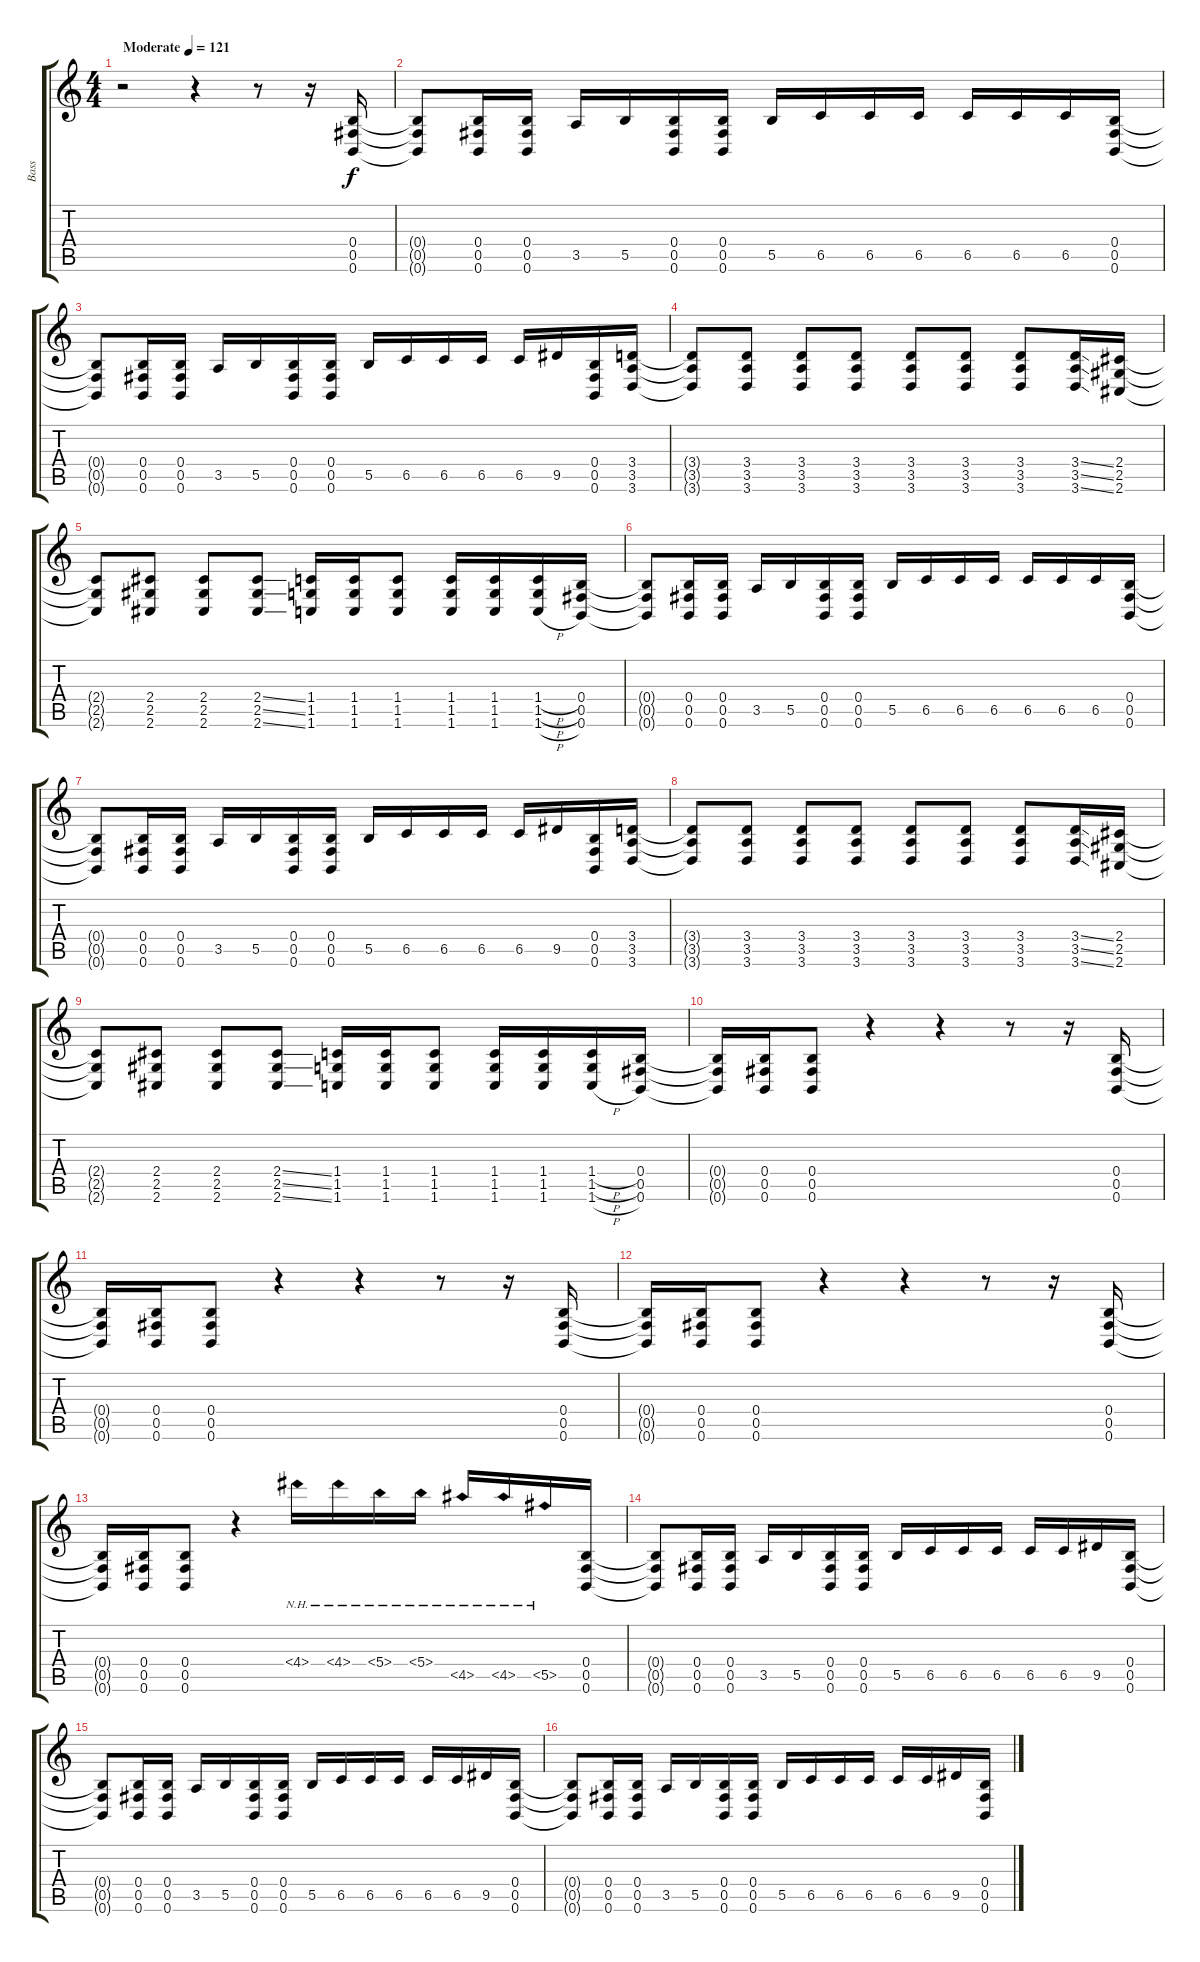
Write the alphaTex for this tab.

\track ("Bass" "Bass") {instrument electricbassfinger}
\staff {score tabs}
\tuning (Db4 Ab3 E3 B2 Gb2 B1) {hide}
\ts (4 4)
\tempo (121 "Moderate")
\clef g2
\ks c
r.2{dy f instrument electricbassfinger} r.4 r.8 r.16 (0.4 0.5 0.6).16 |
(0.4{t} 0.5{t} 0.6{t}).8 (0.4 0.5 0.6).16 (0.4 0.5 0.6).16 3.5.16 5.5.16 (0.4 0.5 0.6).16 (0.4 0.5 0.6).16 5.5.16 6.5.16 6.5.16 6.5.16 6.5.16 6.5.16 6.5.16 (0.4 0.5 0.6).16 |
(0.4{t} 0.5{t} 0.6{t}).8 (0.4 0.5 0.6).16 (0.4 0.5 0.6).16 3.5.16 5.5.16 (0.4 0.5 0.6).16 (0.4 0.5 0.6).16 5.5.16 6.5.16 6.5.16 6.5.16 6.5.16 9.5.16 (0.4 0.5 0.6).16 (3.4 3.5 3.6).16 |
(3.4{t} 3.5{t} 3.6{t}).8 (3.4 3.5 3.6).8 (3.4 3.5 3.6).8 (3.4 3.5 3.6).8 (3.4 3.5 3.6).8 (3.4 3.5 3.6).8 (3.4 3.5 3.6).8 (3.4{ss} 3.5{ss} 3.6{ss}).16 (2.4 2.5 2.6).16 |
(2.4{t} 2.5{t} 2.6{t}).8 (2.4 2.5 2.6).8 (2.4 2.5 2.6).8 (2.4{ss} 2.5{ss} 2.6{ss}).8 (1.4 1.5 1.6).16 (1.4 1.5 1.6).16 (1.4 1.5 1.6).8 (1.4 1.5 1.6).16 (1.4 1.5 1.6).16 (1.4{h} 1.5{h} 1.6{h}).16 (0.4 0.5 0.6).16 |
(0.4{t} 0.5{t} 0.6{t}).8 (0.4 0.5 0.6).16 (0.4 0.5 0.6).16 3.5.16 5.5.16 (0.4 0.5 0.6).16 (0.4 0.5 0.6).16 5.5.16 6.5.16 6.5.16 6.5.16 6.5.16 6.5.16 6.5.16 (0.4 0.5 0.6).16 |
(0.4{t} 0.5{t} 0.6{t}).8 (0.4 0.5 0.6).16 (0.4 0.5 0.6).16 3.5.16 5.5.16 (0.4 0.5 0.6).16 (0.4 0.5 0.6).16 5.5.16 6.5.16 6.5.16 6.5.16 6.5.16 9.5.16 (0.4 0.5 0.6).16 (3.4 3.5 3.6).16 |
(3.4{t} 3.5{t} 3.6{t}).8 (3.4 3.5 3.6).8 (3.4 3.5 3.6).8 (3.4 3.5 3.6).8 (3.4 3.5 3.6).8 (3.4 3.5 3.6).8 (3.4 3.5 3.6).8 (3.4{ss} 3.5{ss} 3.6{ss}).16 (2.4 2.5 2.6).16 |
(2.4{t} 2.5{t} 2.6{t}).8 (2.4 2.5 2.6).8 (2.4 2.5 2.6).8 (2.4{ss} 2.5{ss} 2.6{ss}).8 (1.4 1.5 1.6).16 (1.4 1.5 1.6).16 (1.4 1.5 1.6).8 (1.4 1.5 1.6).16 (1.4 1.5 1.6).16 (1.4{h} 1.5{h} 1.6{h}).16 (0.4 0.5 0.6).16 |
(0.4{t} 0.5{t} 0.6{t}).16 (0.4 0.5 0.6).16 (0.4 0.5 0.6).8 r.4 r.4 r.8 r.16 (0.4 0.5 0.6).16 |
(0.4{t} 0.5{t} 0.6{t}).16 (0.4 0.5 0.6).16 (0.4 0.5 0.6).8 r.4 r.4 r.8 r.16 (0.4 0.5 0.6).16 |
(0.4{t} 0.5{t} 0.6{t}).16 (0.4 0.5 0.6).16 (0.4 0.5 0.6).8 r.4 r.4 r.8 r.16 (0.4 0.5 0.6).16 |
(0.4{t} 0.5{t} 0.6{t}).16 (0.4 0.5 0.6).16 (0.4 0.5 0.6).8 r.4 4.4{nh}.16 4.4{nh}.16 5.4{nh}.16 5.4{nh}.16 4.5{nh}.16 4.5{nh}.16 5.5{nh}.16 (0.4 0.5 0.6).16 |
(0.4{t} 0.5{t} 0.6{t}).8 (0.4 0.5 0.6).16 (0.4 0.5 0.6).16 3.5.16 5.5.16 (0.4 0.5 0.6).16 (0.4 0.5 0.6).16 5.5.16 6.5.16 6.5.16 6.5.16 6.5.16 6.5.16 9.5.16 (0.4 0.5 0.6).16 |
(0.4{t} 0.5{t} 0.6{t}).8 (0.4 0.5 0.6).16 (0.4 0.5 0.6).16 3.5.16 5.5.16 (0.4 0.5 0.6).16 (0.4 0.5 0.6).16 5.5.16 6.5.16 6.5.16 6.5.16 6.5.16 6.5.16 9.5.16 (0.4 0.5 0.6).16 |
(0.4{t} 0.5{t} 0.6{t}).8 (0.4 0.5 0.6).16 (0.4 0.5 0.6).16 3.5.16 5.5.16 (0.4 0.5 0.6).16 (0.4 0.5 0.6).16 5.5.16 6.5.16 6.5.16 6.5.16 6.5.16 6.5.16 9.5.16 (0.4 0.5 0.6).16
